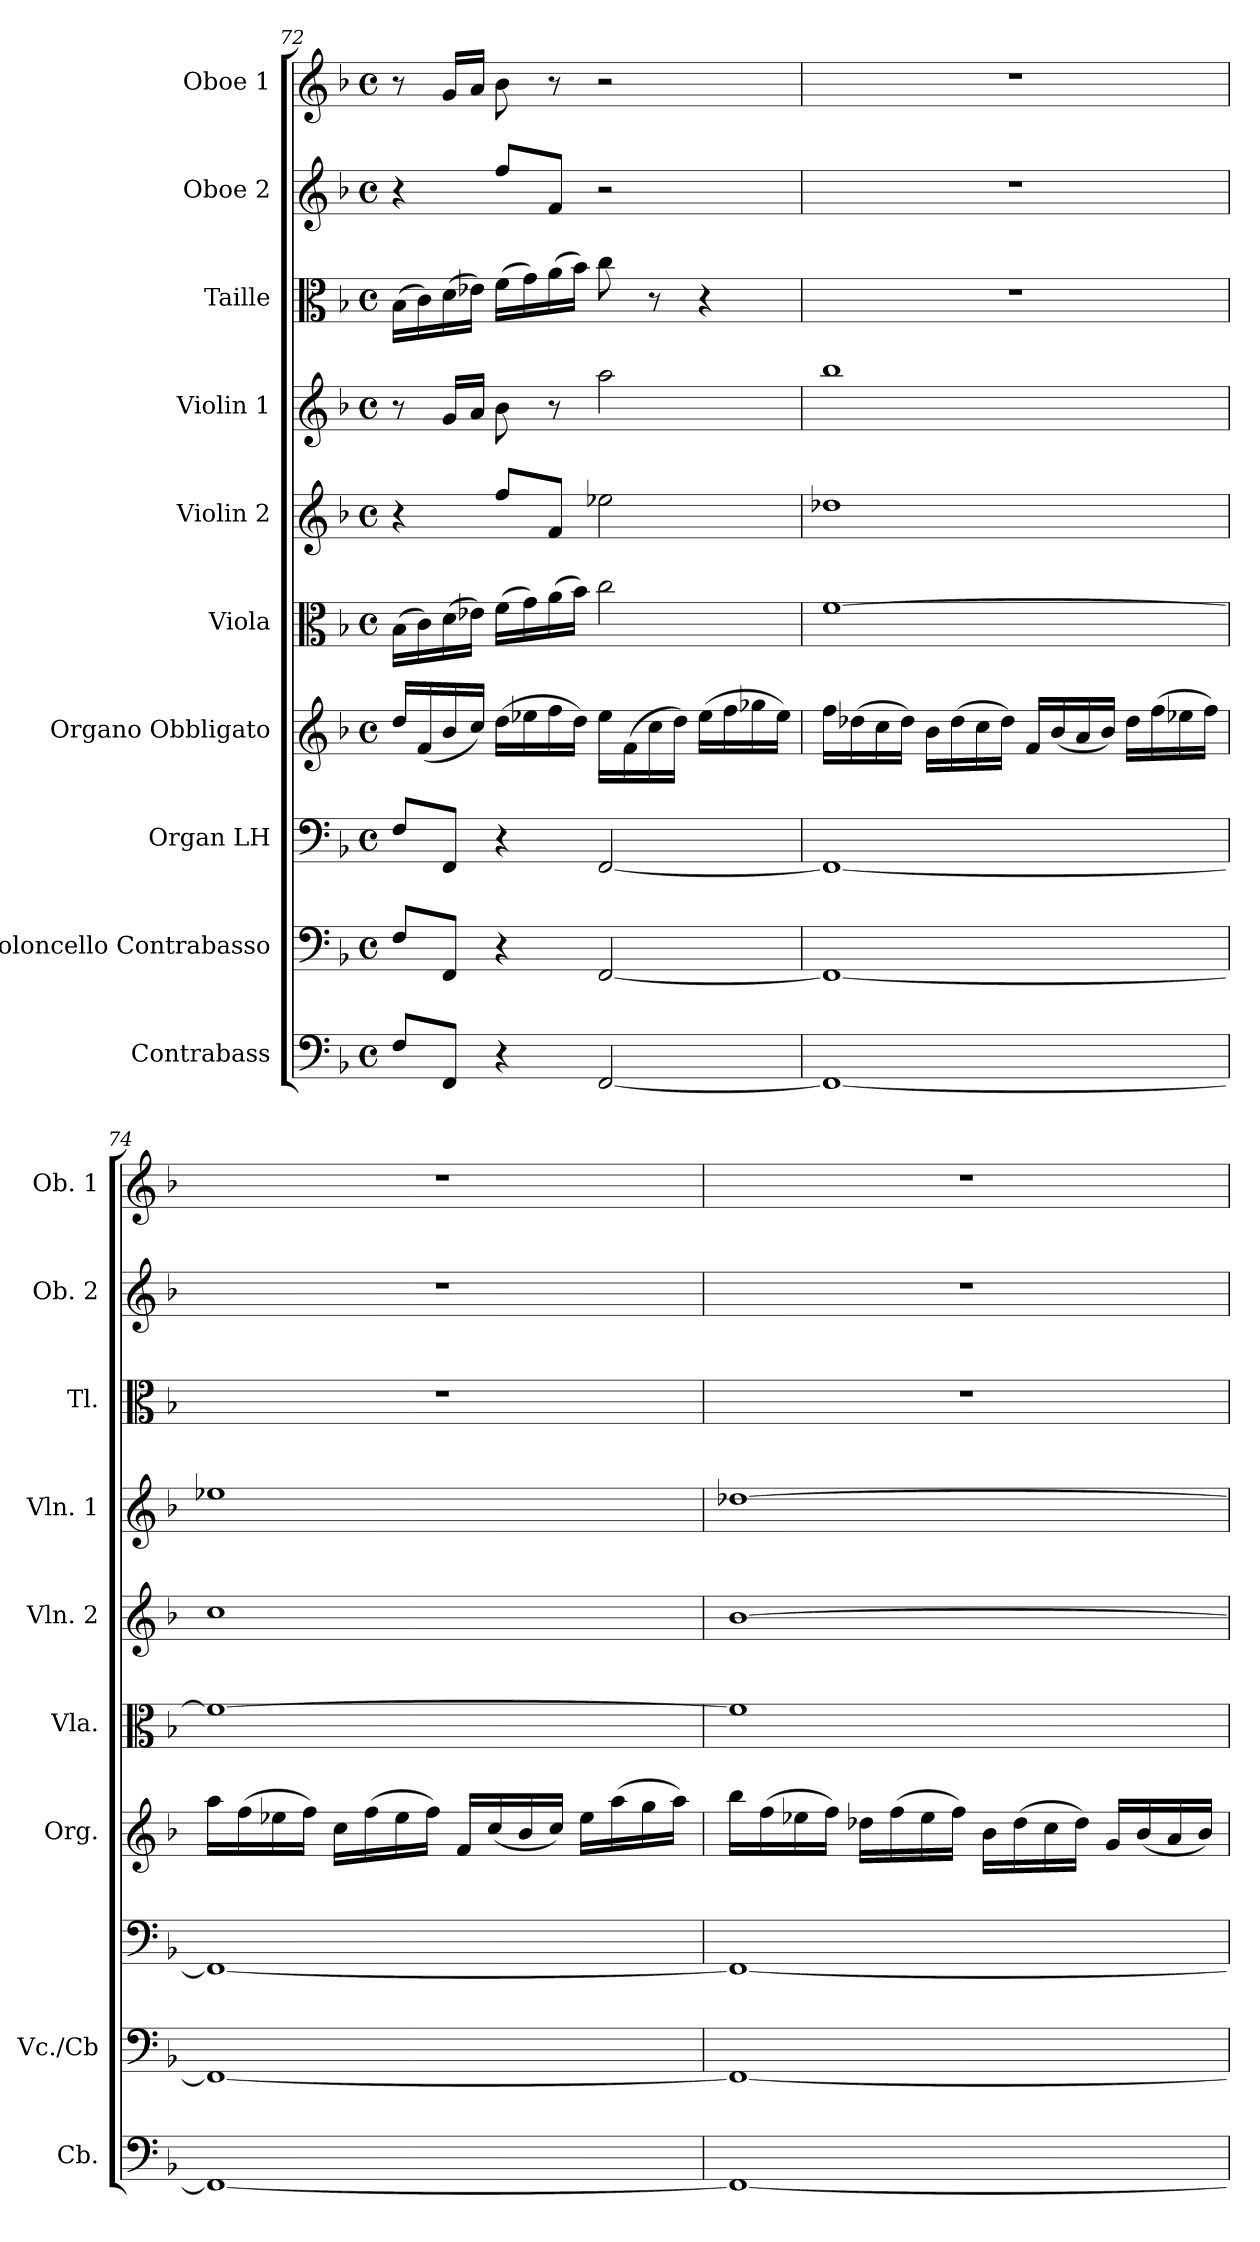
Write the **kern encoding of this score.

**kern	**kern	**kern	**kern	**kern	**kern	**kern	**kern	**kern	**kern
*part10	*part9	*part8	*part7	*part6	*part5	*part4	*part3	*part2	*part1
*staff10	*staff9	*staff8	*staff7	*staff6	*staff5	*staff4	*staff3	*staff2	*staff1
*I"Contrabass	*I"Violoncello Contrabasso	*I"Organ LH	*I"Organo Obbligato	*I"Viola	*I"Violin 2	*I"Violin 1	*I"Taille	*I"Oboe 2	*I"Oboe 1
*I'Cb.	*I'Vc./Cb	*	*I'Org.	*I'Vla.	*I'Vln. 2	*I'Vln. 1	*I'Tl.	*I'Ob. 2	*I'Ob. 1
*clefF4	*clefF4	*clefF4	*clefG2	*clefC3	*clefG2	*clefG2	*clefC3	*clefG2	*clefG2
*ITrd7c12	*	*	*	*	*	*	*	*	*
*k[b-]	*k[b-]	*k[b-]	*k[b-]	*k[b-]	*k[b-]	*k[b-]	*k[b-]	*k[b-]	*k[b-]
*M4/4	*M4/4	*M4/4	*M4/4	*M4/4	*M4/4	*M4/4	*M4/4	*M4/4	*M4/4
*met(c)	*met(c)	*met(c)	*met(c)	*met(c)	*met(c)	*met(c)	*met(c)	*met(c)	*met(c)
=72	=72	=72	=72	=72	=72	=72	=72	=72	=72
8FF/L	8F\L	8F\L	16dd/LL	(>16B-\LL	4r	8r	(>16B-\LL	4r	8r
.	.	.	(<16f/	16c\)	.	.	16c\)	.	.
8FFF/J	8FF/J	8FF/J	16b-/	(>16d\	.	16g/LL	(>16d\	.	16g/LL
.	.	.	16cc/JJ)	16e-X\JJ)	.	16a/JJ	16e-X\JJ)	.	16a/JJ
4r	4r	4r	(>16dd\LL	(>16f\LL	8ff\L	8b-\	(>16f\LL	8ff\L	8b-\
.	.	.	16ee-X\	16g\)	.	.	16g\)	.	.
.	.	.	16ff\	(>16a\	8f/J	8r	(>16a\	8f/J	8r
.	.	.	16dd\JJ)	16b-\JJ)	.	.	16b-\JJ)	.	.
[2FFF/	[2FF/	[2FF/	16ee-\LL	2cc\	2ee-X\	2aa\	8cc\	2r	2r
.	.	.	(>16f\	.	.	.	.	.	.
.	.	.	16cc\	.	.	.	8r	.	.
.	.	.	16dd\JJ)	.	.	.	.	.	.
.	.	.	(>16ee-\LL	.	.	.	4r	.	.
.	.	.	16ff\	.	.	.	.	.	.
.	.	.	16gg-X\	.	.	.	.	.	.
.	.	.	16ee-\JJ)	.	.	.	.	.	.
!!LO:PB:g=z
=73	=73	=73	=73	=73	=73	=73	=73	=73	=73
1FFF_	1FF_	1FF_	16ff\LL	[1f	1dd-X	1bb-	1r	1r	1r
.	.	.	(>16dd-X\	.	.	.	.	.	.
.	.	.	16cc\	.	.	.	.	.	.
.	.	.	16dd-\JJ)	.	.	.	.	.	.
.	.	.	16b-\LL	.	.	.	.	.	.
.	.	.	(>16dd-\	.	.	.	.	.	.
.	.	.	16cc\	.	.	.	.	.	.
.	.	.	16dd-\JJ)	.	.	.	.	.	.
.	.	.	16f/LL	.	.	.	.	.	.
.	.	.	(<16b-/	.	.	.	.	.	.
.	.	.	16a/	.	.	.	.	.	.
.	.	.	16b-/JJ)	.	.	.	.	.	.
.	.	.	16dd-\LL	.	.	.	.	.	.
.	.	.	(>16ff\	.	.	.	.	.	.
.	.	.	16ee-X\	.	.	.	.	.	.
.	.	.	16ff\JJ)	.	.	.	.	.	.
=74	=74	=74	=74	=74	=74	=74	=74	=74	=74
1FFF_	1FF_	1FF_	16aa\LL	1f_	1cc	1ee-X	1r	1r	1r
.	.	.	(>16ff\	.	.	.	.	.	.
.	.	.	16ee-X\	.	.	.	.	.	.
.	.	.	16ff\JJ)	.	.	.	.	.	.
.	.	.	16cc\LL	.	.	.	.	.	.
.	.	.	(>16ff\	.	.	.	.	.	.
.	.	.	16ee-\	.	.	.	.	.	.
.	.	.	16ff\JJ)	.	.	.	.	.	.
.	.	.	16f/LL	.	.	.	.	.	.
.	.	.	(<16cc/	.	.	.	.	.	.
.	.	.	16b-/	.	.	.	.	.	.
.	.	.	16cc/JJ)	.	.	.	.	.	.
.	.	.	16ee-\LL	.	.	.	.	.	.
.	.	.	(>16aa\	.	.	.	.	.	.
.	.	.	16gg\	.	.	.	.	.	.
.	.	.	16aa\JJ)	.	.	.	.	.	.
!!LO:PB:g=z
=75	=75	=75	=75	=75	=75	=75	=75	=75	=75
1FFF_	1FF_	1FF_	16bb-\LL	1f]	[1b-	[1dd-X	1r	1r	1r
.	.	.	(>16ff\	.	.	.	.	.	.
.	.	.	16ee-X\	.	.	.	.	.	.
.	.	.	16ff\JJ)	.	.	.	.	.	.
.	.	.	16dd-X\LL	.	.	.	.	.	.
.	.	.	(>16ff\	.	.	.	.	.	.
.	.	.	16ee-\	.	.	.	.	.	.
.	.	.	16ff\JJ)	.	.	.	.	.	.
.	.	.	16b-\LL	.	.	.	.	.	.
.	.	.	(>16dd-\	.	.	.	.	.	.
.	.	.	16cc\	.	.	.	.	.	.
.	.	.	16dd-\JJ)	.	.	.	.	.	.
.	.	.	16g/LL	.	.	.	.	.	.
.	.	.	(<16b-/	.	.	.	.	.	.
.	.	.	16a/	.	.	.	.	.	.
.	.	.	16b-/JJ)	.	.	.	.	.	.
=	=	=	=	=	=	=	=	=	=
*-	*-	*-	*-	*-	*-	*-	*-	*-	*-
